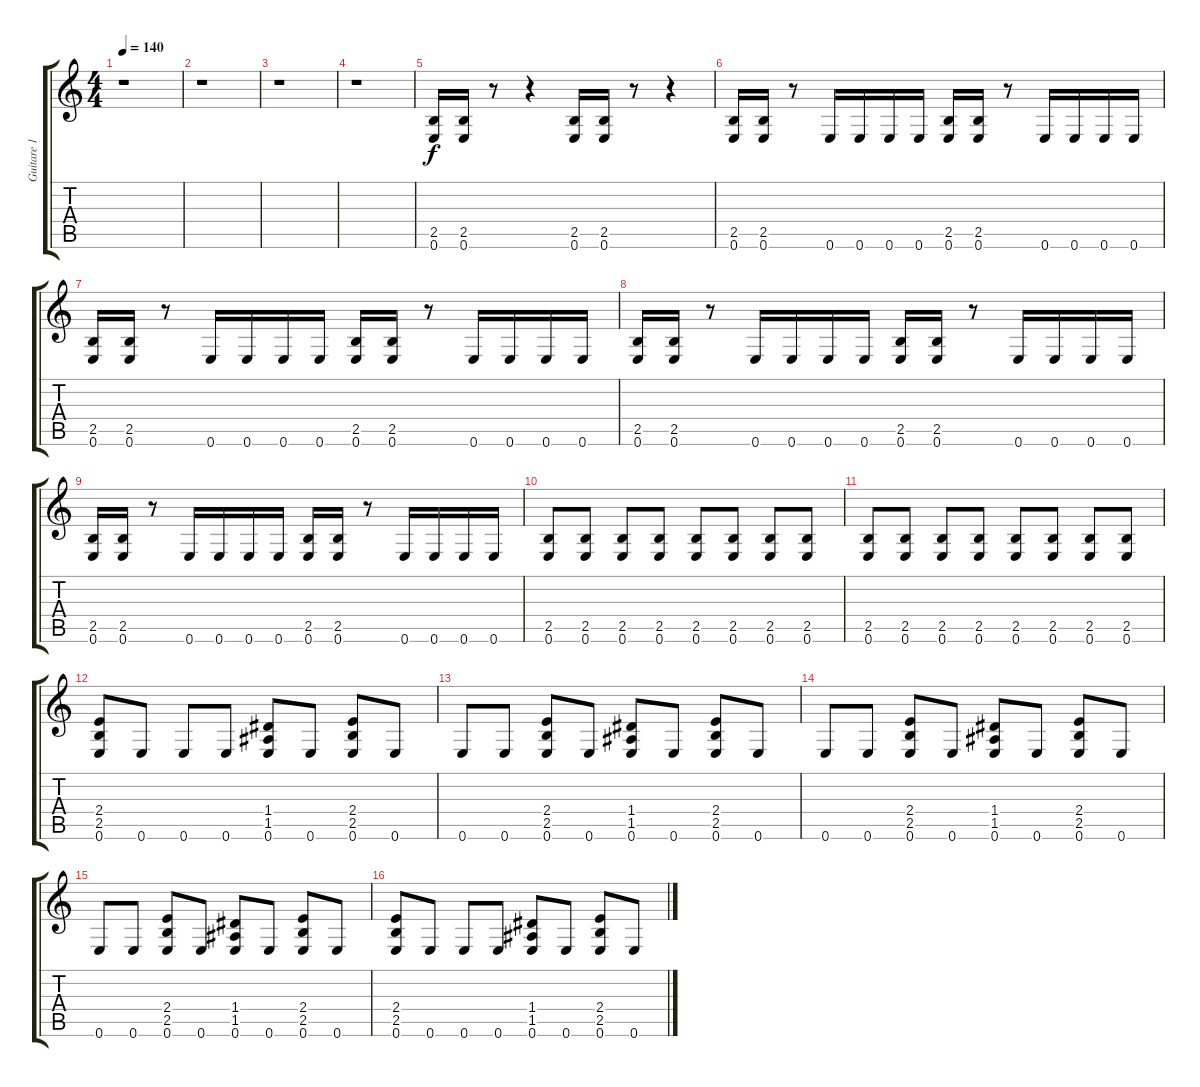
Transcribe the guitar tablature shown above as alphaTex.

\track ("Guitare 1" "Guitare 1") {instrument distortionguitar}
\staff {score tabs}
\tuning (E4 B3 G3 D3 A2 E2) {hide}
\ts (4 4)
\tempo 140
\clef g2
\ks c
r.1{dy f instrument distortionguitar} |
r.1 |
r.1 |
r.1 |
(2.5 0.6).16 (2.5 0.6).16 r.8 r.4 (2.5 0.6).16 (2.5 0.6).16 r.8 r.4 |
(2.5 0.6).16 (2.5 0.6).16 r.8 0.6.16 0.6.16 0.6.16 0.6.16 (2.5 0.6).16 (2.5 0.6).16 r.8 0.6.16 0.6.16 0.6.16 0.6.16 |
(2.5 0.6).16 (2.5 0.6).16 r.8 0.6.16 0.6.16 0.6.16 0.6.16 (2.5 0.6).16 (2.5 0.6).16 r.8 0.6.16 0.6.16 0.6.16 0.6.16 |
(2.5 0.6).16 (2.5 0.6).16 r.8 0.6.16 0.6.16 0.6.16 0.6.16 (2.5 0.6).16 (2.5 0.6).16 r.8 0.6.16 0.6.16 0.6.16 0.6.16 |
(2.5 0.6).16 (2.5 0.6).16 r.8 0.6.16 0.6.16 0.6.16 0.6.16 (2.5 0.6).16 (2.5 0.6).16 r.8 0.6.16 0.6.16 0.6.16 0.6.16 |
(2.5 0.6).8 (2.5 0.6).8 (2.5 0.6).8 (2.5 0.6).8 (2.5 0.6).8 (2.5 0.6).8 (2.5 0.6).8 (2.5 0.6).8 |
(2.5 0.6).8 (2.5 0.6).8 (2.5 0.6).8 (2.5 0.6).8 (2.5 0.6).8 (2.5 0.6).8 (2.5 0.6).8 (2.5 0.6).8 |
(2.4 2.5 0.6).8 0.6.8 0.6.8 0.6.8 (1.4 1.5 0.6).8 0.6.8 (2.4 2.5 0.6).8 0.6.8 |
0.6.8 0.6.8 (2.4 2.5 0.6).8 0.6.8 (1.4 1.5 0.6).8 0.6.8 (2.4 2.5 0.6).8 0.6.8 |
0.6.8 0.6.8 (2.4 2.5 0.6).8 0.6.8 (1.4 1.5 0.6).8 0.6.8 (2.4 2.5 0.6).8 0.6.8 |
0.6.8 0.6.8 (2.4 2.5 0.6).8 0.6.8 (1.4 1.5 0.6).8 0.6.8 (2.4 2.5 0.6).8 0.6.8 |
(2.4 2.5 0.6).8 0.6.8 0.6.8 0.6.8 (1.4 1.5 0.6).8 0.6.8 (2.4 2.5 0.6).8 0.6.8
